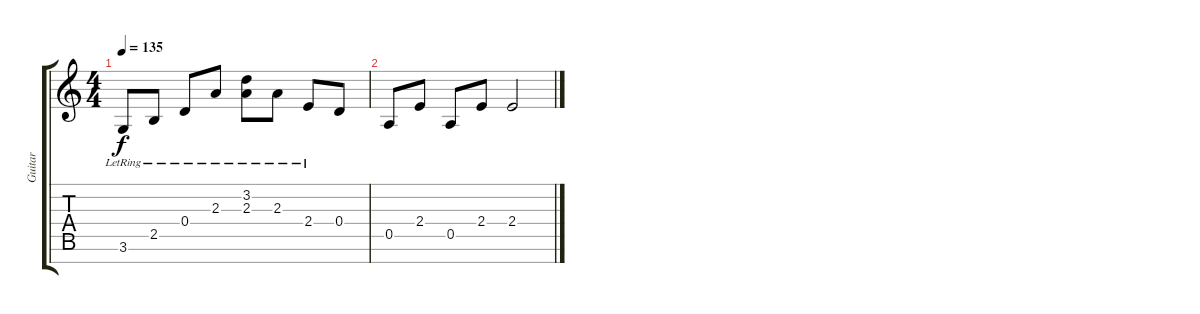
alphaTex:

\track ("Guitar" "Guitar") {instrument distortionguitar}
\staff {score tabs}
\tuning (E4 B3 G3 D3 A2 E2 B1) {hide}
\ts (4 4)
\tempo 135
\clef g2
\ks c
3.6{lr}.8{dy f} 2.5{lr}.8 0.4{lr}.8 2.3{lr}.8 (3.2{lr} 2.3{lr}).8 2.3{lr}.8 2.4{lr}.8 0.4.8 |
0.5.8 2.4.8 0.5.8 2.4.8 2.4.2
